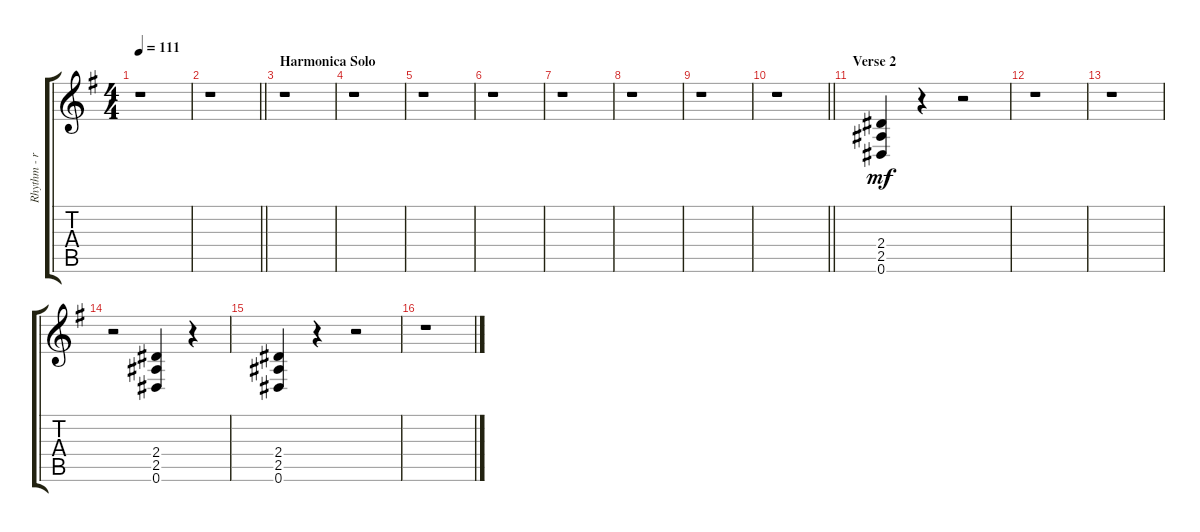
\track ("Rhythm - right" "Rhythm - r") {instrument distortionguitar}
\staff {score tabs}
\tuning (Eb4 Bb3 Gb3 Db3 Ab2 Eb2) {hide}
\ts (4 4)
\tempo 111
\clef g2
\ks g
r.1{dy mf} |
\barLineRight lightlight
r.1 |
\section ("" "Harmonica Solo")
r.1 |
r.1 |
r.1 |
r.1 |
r.1 |
r.1 |
r.1 |
\barLineRight lightlight
r.1 |
\section ("" "Verse 2")
(2.4 2.5 0.6).4 r.4 r.2 |
r.1 |
r.1 |
r.2 (2.4 2.5 0.6).4 r.4 |
(2.4 2.5 0.6).4 r.4 r.2 |
r.1
